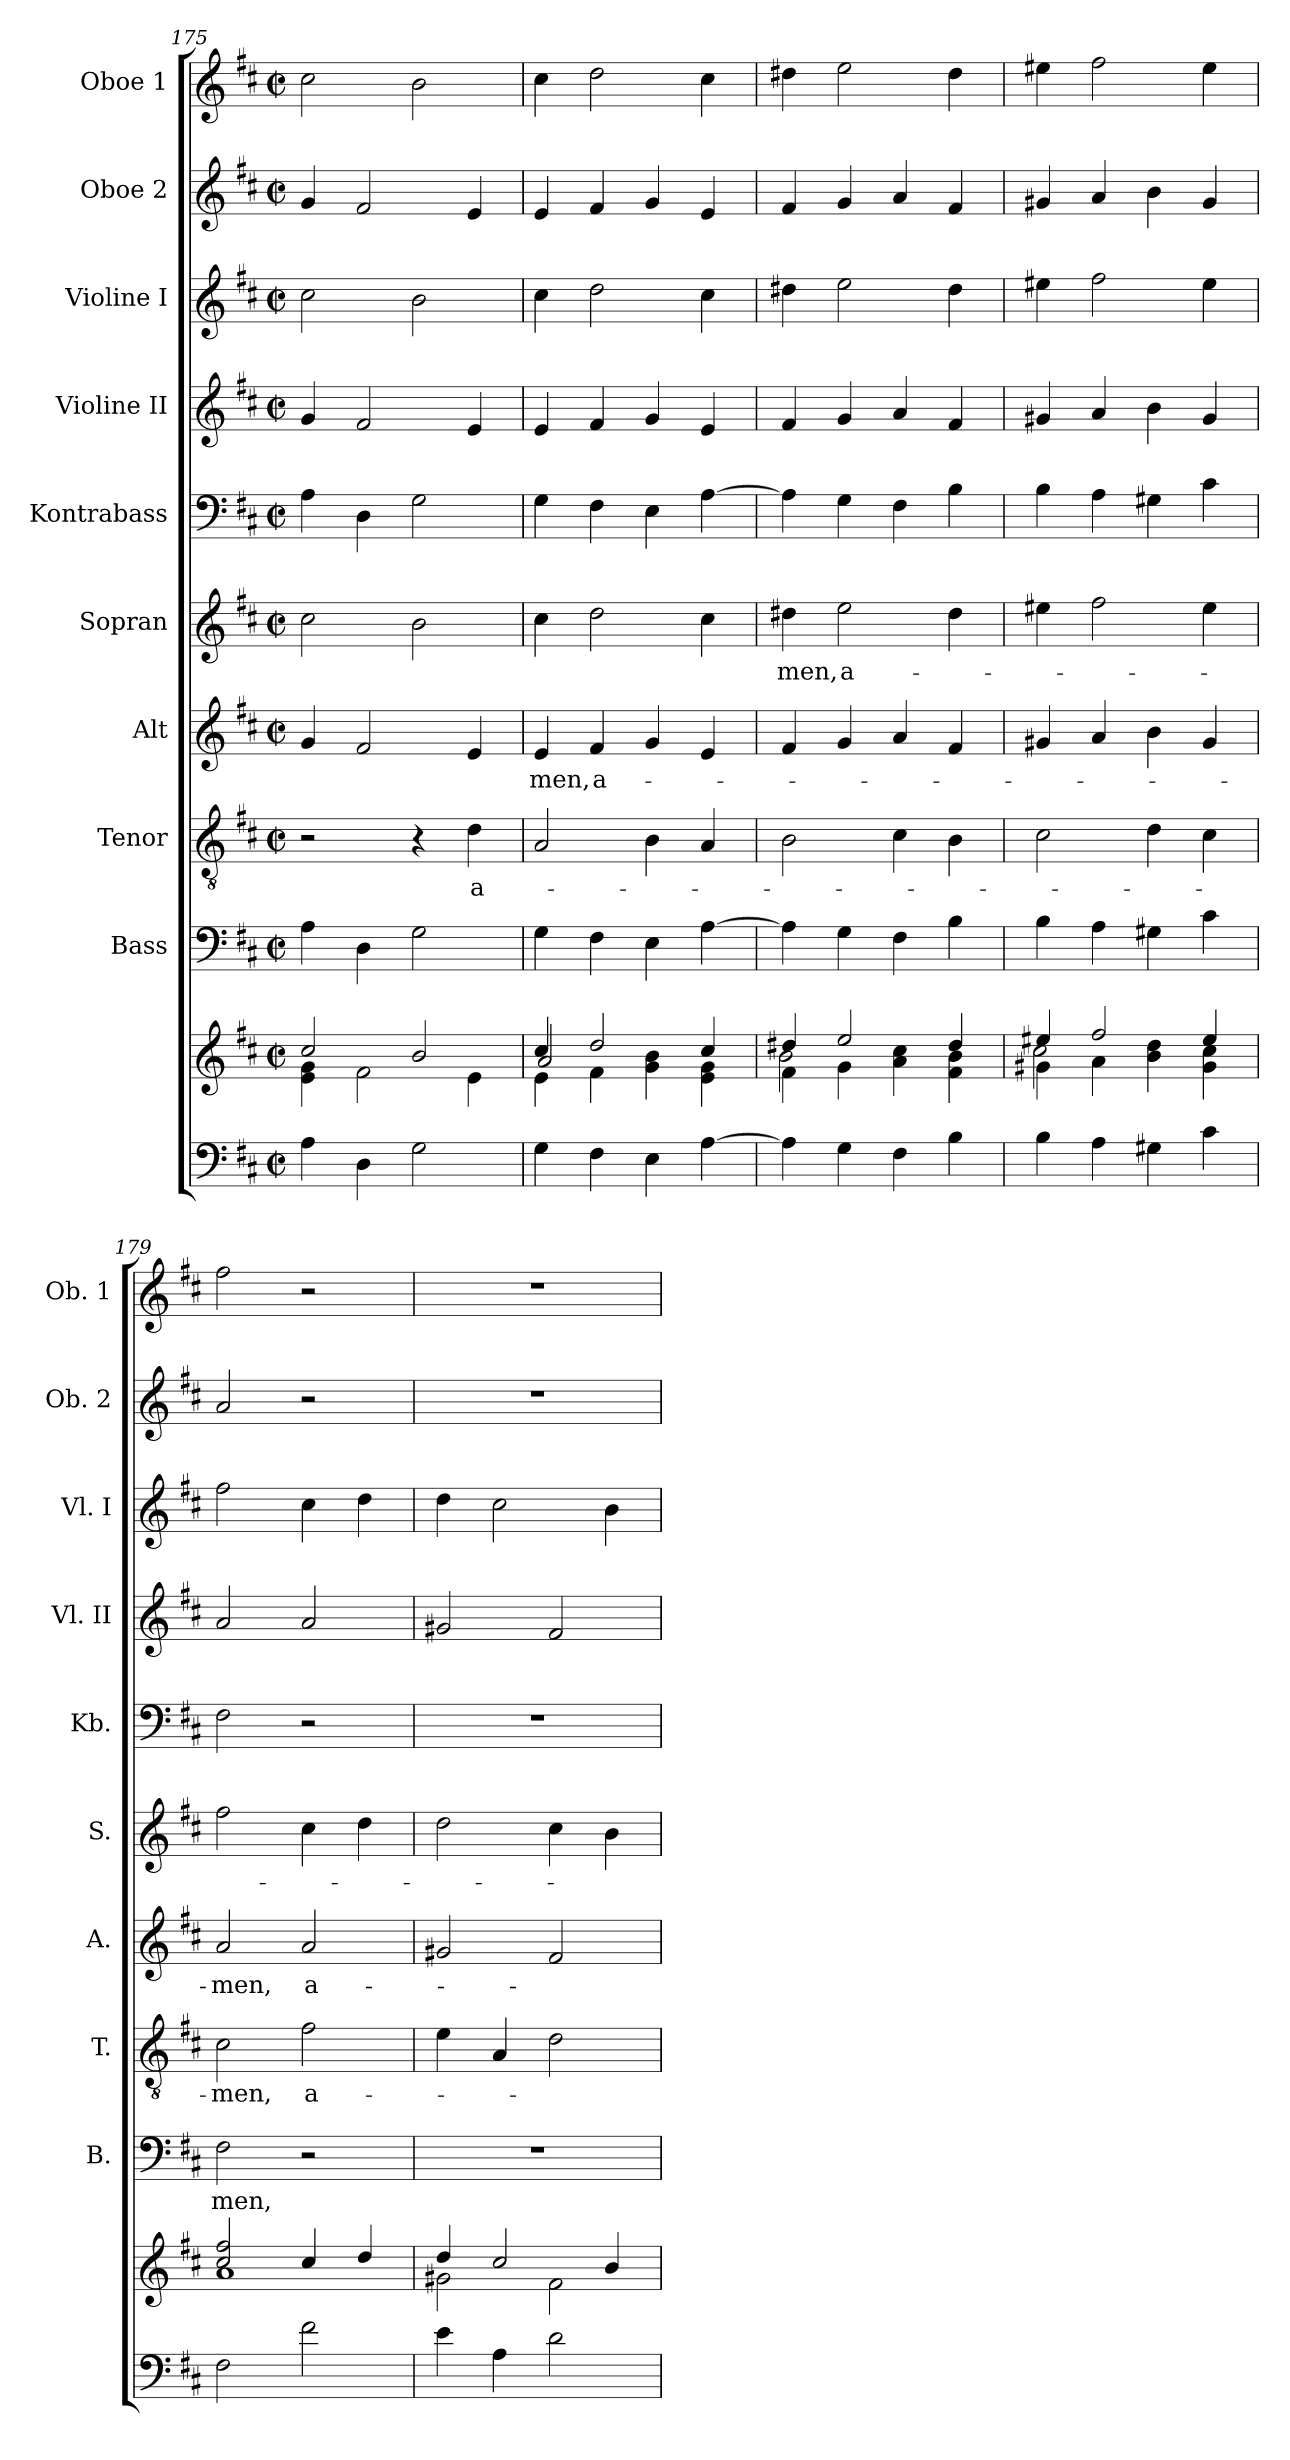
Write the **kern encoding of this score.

**kern	**kern	**kern	**text	**kern	**text	**kern	**text	**kern	**text	**kern	**kern	**kern	**kern	**kern
*part10	*part10	*part9	*part9	*part8	*part8	*part7	*part7	*part6	*part6	*part5	*part4	*part3	*part2	*part1
*staff11	*staff10	*staff9	*staff9	*staff8	*staff8	*staff7	*staff7	*staff6	*staff6	*staff5	*staff4	*staff3	*staff2	*staff1
*	*	*I"Bass	*	*I"Tenor	*	*I"Alt	*	*I"Sopran	*	*I"Kontrabass	*I"Violine II	*I"Violine I	*I"Oboe 2	*I"Oboe 1
*	*	*I'B.	*	*I'T.	*	*I'A.	*	*I'S.	*	*I'Kb.	*I'Vl. II	*I'Vl. I	*I'Ob. 2	*I'Ob. 1
*clefF4	*clefG2	*clefF4	*	*clefGv2	*	*clefG2	*	*clefG2	*	*clefF4	*clefG2	*clefG2	*clefG2	*clefG2
*	*	*	*	*	*	*	*	*	*	*ITrd7c12	*	*	*	*
*k[f#c#]	*k[f#c#]	*k[f#c#]	*	*k[f#c#]	*	*k[f#c#]	*	*k[f#c#]	*	*k[f#c#]	*k[f#c#]	*k[f#c#]	*k[f#c#]	*k[f#c#]
*D:	*D:	*D:	*	*D:	*	*D:	*	*D:	*	*D:	*D:	*D:	*D:	*D:
*M2/2	*M2/2	*M2/2	*	*M2/2	*	*M2/2	*	*M2/2	*	*M2/2	*M2/2	*M2/2	*M2/2	*M2/2
*met(c|)	*met(c|)	*met(c|)	*	*met(c|)	*	*met(c|)	*	*met(c|)	*	*met(c|)	*met(c|)	*met(c|)	*met(c|)	*met(c|)
=175	=175	=175	=175	=175	=175	=175	=175	=175	=175	=175	=175	=175	=175	=175
*	*^	*	*	*	*	*	*	*	*	*	*	*	*	*
4A\	2cc#/	4e\ 4g\	4A\	.	2r	.	4g/	.	2cc#\	.	4AA\	4g/	2cc#\	4g/	2cc#\
4D\	.	2f#\	4D\	.	.	.	2f#/	.	.	.	4DD\	2f#/	.	2f#/	.
2G\	2b/	.	2G\	.	4r	.	.	.	2b\	.	2GG\	.	2b\	.	2b\
!	!	!	!	!	!	!LO:LY:b	!	!	!	!	!	!	!	!	!
.	.	4e\	.	.	4d\	a-	4e/	.	.	.	.	4e/	.	4e/	.
=176	=176	=176	=176	=176	=176	=176	=176	=176	=176	=176	=176	=176	=176	=176	=176
*	*	*^	*	*	*	*	*	*	*	*	*	*	*	*	*
!	!	!	!	!	!	!	!	!	!LO:LY:b	!	!	!	!	!	!	!
4G\	4cc#/	4e\	2a/	4G\	.	2A/	.	4e/	-men,	4cc#\	.	4GG\	4e/	4cc#\	4e/	4cc#\
!	!	!	!	!	!	!	!	!	!LO:LY:b	!	!	!	!	!	!	!
4F#\	2dd/	4f#\	.	4F#\	.	.	.	4f#/	a-	2dd\	.	4FF#\	4f#/	2dd\	4f#/	2dd\
4E\	.	4g\ 4b\	2ryy	4E\	.	4B\	.	4g/	.	.	.	4EE\	4g/	.	4g/	.
[4A\	4cc#/	4e\ 4g\	.	[4A\	.	4A/	.	4e/	.	4cc#\	.	[4AA\	4e/	4cc#\	4e/	4cc#\
!!LO:PB:g=z
=177	=177	=177	=177	=177	=177	=177	=177	=177	=177	=177	=177	=177	=177	=177	=177	=177
!	!	!	!	!	!	!	!	!	!	!	!LO:LY:b	!	!	!	!	!
4A\]	4dd#X/	4f#\	2b\	4A\]	.	2B\	.	4f#/	.	4dd#X\	-men,	4AA\]	4f#/	4dd#X\	4f#/	4dd#X\
!	!	!	!	!	!	!	!	!	!	!	!LO:LY:b	!	!	!	!	!
4G\	2ee/	4g\	.	4G\	.	.	.	4g/	.	2ee\	a-	4GG\	4g/	2ee\	4g/	2ee\
4F#\	.	4a\ 4cc#\	2ryy	4F#\	.	4c#\	.	4a/	.	.	.	4FF#\	4a/	.	4a/	.
4B\	4dd#/	4f#\ 4b\	.	4B\	.	4B\	.	4f#/	.	4dd#\	.	4BB\	4f#/	4dd#\	4f#/	4dd#\
=178	=178	=178	=178	=178	=178	=178	=178	=178	=178	=178	=178	=178	=178	=178	=178	=178
4B\	4ee#X/	4g#X\	2cc#\	4B\	.	2c#\	.	4g#X/	.	4ee#X\	.	4BB\	4g#X/	4ee#X\	4g#X/	4ee#X\
4A\	2ff#/	4a\	.	4A\	.	.	.	4a/	.	2ff#\	.	4AA\	4a/	2ff#\	4a/	2ff#\
4G#X\	.	4b\ 4dd\	2ryy	4G#X\	.	4d\	.	4b\	.	.	.	4GG#X\	4b\	.	4b\	.
4c#\	4ee#/	4g#\ 4cc#\	.	4c#\	.	4c#\	.	4g#/	.	4ee#\	.	4C#\	4g#/	4ee#\	4g#/	4ee#\
*	*	*v	*v	*	*	*	*	*	*	*	*	*	*	*	*	*
=179	=179	=179	=179	=179	=179	=179	=179	=179	=179	=179	=179	=179	=179	=179	=179
!	!	!	!	!LO:LY:b	!	!LO:LY:b	!	!LO:LY:b	!	!	!	!	!	!	!
2F#\	2cc#/ 2ff#/	1a	2F#\	-men,	2c#\	-men,	2a/	-men,	2ff#\	.	2FF#\	2a/	2ff#\	2a/	2ff#\
!	!	!	!	!	!	!LO:LY:b	!	!LO:LY:b	!	!	!	!	!	!	!
2f#\	4cc#/	.	2r	.	2f#\	a-	2a/	a-	4cc#\	.	2r	2a/	4cc#\	2r	2r
.	4dd/	.	.	.	.	.	.	.	4dd\	.	.	.	4dd\	.	.
=180	=180	=180	=180	=180	=180	=180	=180	=180	=180	=180	=180	=180	=180	=180	=180
4e\	4dd/	2g#X\	1r	.	4e\	.	2g#X/	.	2dd\	.	1r	2g#X/	4dd\	1r	1r
4A\	2cc#/	.	.	.	4A/	.	.	.	.	.	.	.	2cc#\	.	.
2d\	.	2f#\	.	.	2d\	.	2f#/	.	4cc#\	.	.	2f#/	.	.	.
.	4b/	.	.	.	.	.	.	.	4b\	.	.	.	4b\	.	.
*	*v	*v	*	*	*	*	*	*	*	*	*	*	*	*	*
=	=	=	=	=	=	=	=	=	=	=	=	=	=	=
*-	*-	*-	*-	*-	*-	*-	*-	*-	*-	*-	*-	*-	*-	*-
